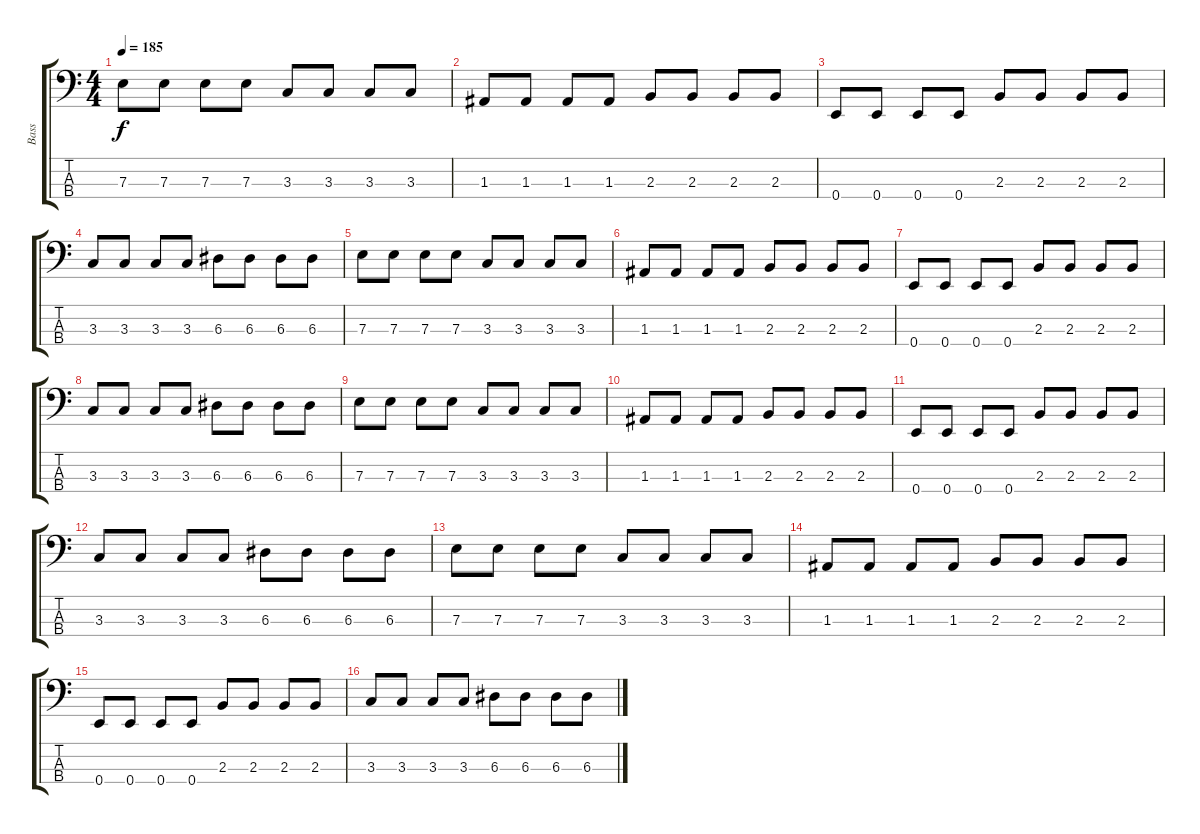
\track ("Bass" "Bass") {instrument electricbasspick}
\staff {score tabs}
\tuning (G2 D2 A1 E1) {hide}
\ts (4 4)
\tempo 185
\clef f4
\ks c
7.3.8{dy f instrument electricbasspick} 7.3.8 7.3.8 7.3.8 3.3.8 3.3.8 3.3.8 3.3.8 |
1.3.8 1.3.8 1.3.8 1.3.8 2.3.8 2.3.8 2.3.8 2.3.8 |
0.4.8 0.4.8 0.4.8 0.4.8 2.3.8 2.3.8 2.3.8 2.3.8 |
3.3.8 3.3.8 3.3.8 3.3.8 6.3.8 6.3.8 6.3.8 6.3.8 |
7.3.8 7.3.8 7.3.8 7.3.8 3.3.8 3.3.8 3.3.8 3.3.8 |
1.3.8 1.3.8 1.3.8 1.3.8 2.3.8 2.3.8 2.3.8 2.3.8 |
0.4.8 0.4.8 0.4.8 0.4.8 2.3.8 2.3.8 2.3.8 2.3.8 |
3.3.8 3.3.8 3.3.8 3.3.8 6.3.8 6.3.8 6.3.8 6.3.8 |
7.3.8 7.3.8 7.3.8 7.3.8 3.3.8 3.3.8 3.3.8 3.3.8 |
1.3.8 1.3.8 1.3.8 1.3.8 2.3.8 2.3.8 2.3.8 2.3.8 |
0.4.8 0.4.8 0.4.8 0.4.8 2.3.8 2.3.8 2.3.8 2.3.8 |
3.3.8 3.3.8 3.3.8 3.3.8 6.3.8 6.3.8 6.3.8 6.3.8 |
7.3.8 7.3.8 7.3.8 7.3.8 3.3.8 3.3.8 3.3.8 3.3.8 |
1.3.8 1.3.8 1.3.8 1.3.8 2.3.8 2.3.8 2.3.8 2.3.8 |
0.4.8 0.4.8 0.4.8 0.4.8 2.3.8 2.3.8 2.3.8 2.3.8 |
3.3.8 3.3.8 3.3.8 3.3.8 6.3.8 6.3.8 6.3.8 6.3.8
